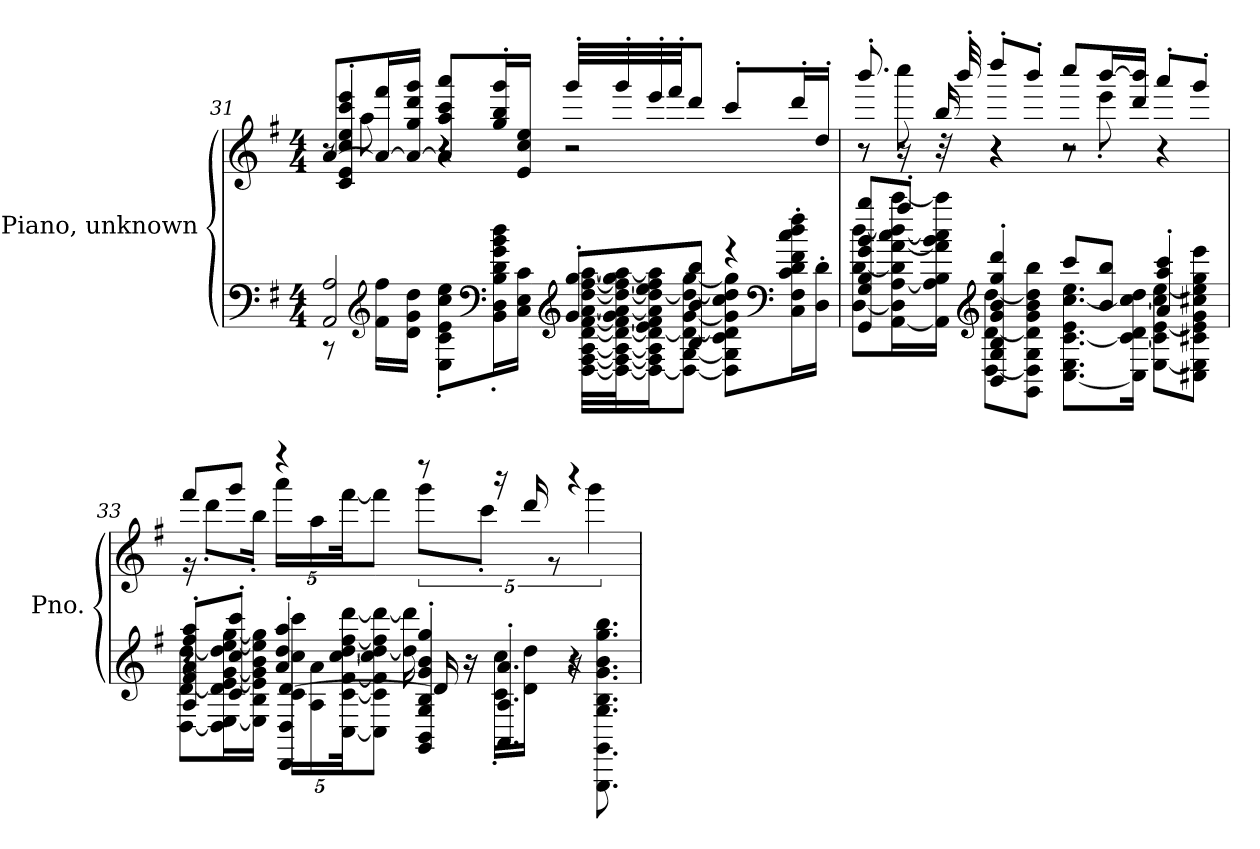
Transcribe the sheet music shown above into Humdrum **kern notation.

**kern	**kern
*part1	*part1
*staff2	*staff1
*I"Piano, unknown	*
*I'Pno.	*
!!LO:PB:g=z
*clefF4	*clefG2
*k[f#]	*k[f#]
*M4/4	*M4/4
=31	=31
*^	*^
*	*	*	*^
2AA/ 2A/	8r	[8a/L	8r	4c/' 4e/' 4cc/' 4ee/' 4ccc/' 4eee/'
*clefG2	*	*	*	*
.	16f#\ 16ff#\LL	16a/_ 16fff#/L	8aa\	.
.	16d\ 16g\ 16dd\JJ	16a/_ 16gg/ 16ddd/ 16ggg/JJ	.	.
.	8E\' 8c\' 8e\' 8cc\' 8ee\'L	8a/] 8aa/ 8ccc/ 8aaa/L	4r	4r
*clefF4	*	*	*	*
.	16BB\' 16D\' 16B\' 16d\' 16g\' 16b\' 16dd\'L	16gg/' 16bb/' 16ggg/'L	.	.
.	16C\ 16E\ 16c\JJ	16e/ 16cc/ 16ee/JJ	.	.
*clefG2	*	*	*	*
8g/' 8gg/'L	[32D\ [32F#\ [32A\ [32d\ [32f#\ [32a\ [32dd\ [32ff#\ [32aa\LLL	32ggg'/LLL	2r	2r
.	32D\_ 32F#\_ 32A\_ 32d\_ 32f#\_ 32g\ 32a\_ 32dd\_ 32ff#\_ 32gg\ 32aa\_J	32ggg'/	.	.
.	16D\_ 16F#\] 16A\] 16d\_ 16e\ 16f#\] 16a\] 16dd\_ 16ee\ 16ff#\] 16aa\]J	32eee'/	.	.
.	.	32fff#'/JJ	.	.
8B/ 8b/ 8bb/J	8D\_ [8G\ 8d\_ [8g\ 8dd\_ [8gg\J	8ddd/J	.	.
4r	8D\] 8G\] 8c\ 8d\] 8g\] 8cc\ 8dd\] 8gg\]L	8ccc'/L	.	.
*clefF4	*	*	*	*
.	16C\' 16F#\' 16c\' 16d\' 16f#\' 16cc\' 16dd\' 16ff#\'L	16ddd'/L	.	.
.	16D\' 16d\'JJ	16dd'/JJ	.	.
!!LO:LB:g=z	!!	!!
=32	=32	=32	=32	=32
8GG/ 8G/ 8B/ 8g/ 8b/ 8bb/L	[8D\ [8d\ [8dd\L	8.bbb'/	8r	8r
8aa'/J	[16AA\ 16D\] [16A\ 16d\] [16a\ [16cc\ 16dd\] [16ccc\L	.	8cccc\	16r
.	16AA\] 16A\] 16B\ 16a\] 16b\ 16cc\] 16ccc\]JJ	32r	.	16bb/
.	.	32bbb'/	.	.
*clefG2	*	*	*	*
4BB/' 4G/' 4B/' 4g/' 4b/' 4gg/' 4ddd/'	[8D\ [8d\ [8dd\L	8dddd'/L	4r	4r
.	8GG\ 8D\] 8G\ 8d\] 8g\ 8b\ 8dd\] 8bb\J	8bbb'/J	.	.
8ccc/L	[8.C\ 8.E\ [8.c\ 8.e\ [8.cc\ 8.ee\L	8cccc/L	8r	2r
8b/ 8bb/J	.	[16bbb/L	8eee'\	.
.	16C\] 16c\_ 16d\ 16cc\_ 16dd\Jk	16ddd/ 16bbb/]JJ	.	.
4a/' 4aa/' 4ccc/'	[8E\ 8c\] [8e\ 8cc\] [8ee\L	8aaa'/L	4r	.
.	8C#X\ 8E\] 8c#X\ 8e\] 8g\ 8cc#X\ 8ee\] 8gg\ 8eee\J	8ggg'/J	.	.
*	*	*	*v	*v
=33	=33	=33	=33
*	*^	*	*
8A/' 8f#/' 8a/' 8ff#/' 8aa/'L	[8D\ [8d\ [8dd\L	4r	8fff#/L	16r
.	.	.	.	8ddd'\L
8c/' 8cc/' 8ccc/'J	16D\] [16E\ 16d\] [16e\ [16g\ 16dd\] [16ee\ [16gg\L	.	8ggg/J	.
.	16E\] 16B\ 16e\] 16g\] 16b\ 16ee\] 16gg\]JJ	.	.	16bb'\Jk
*	*Xbrackettup	*	*	*Xbrackettup
4a/' 4dd/' 4aa/'	20c\ 20cc\ 20ccc\LL	4DD/ 4D/ [4d/	4r	20aaa\LL
.	20A\ 20a\	.	.	20aa\
.	[40C\ [40c\ [40f#\ [40cc\ [40dd\ [40ff#\ [40ddd\JK	.	.	[40fff#\JK
.	8C\] 8c\] 8f#\] 8cc\] 8dd\_ 8ff#\] 8ddd\_J	.	.	8fff#\J]
*	*	*	*	*brackettup
4GG/' 4BB/' 4G/' 4B/' 4g/' 4b/' 4gg/'	16dd\] 16ddd\]	16d/]	8r	10ggg\L
.	16r	16r	.	.
.	.	.	.	10ccc'\J
.	16c\' 16cc\'LL	4.AA/' 4.A/' 4.a/'	16r	.
.	16d\ 16dd\JJ	.	16ddd/	.
.	.	.	.	10r
4r	16r	.	4r	.
.	.	.	.	5ggg\
.	8.GGG\ 8.GG\ 8.G\ 8.B\ 8.g\ 8.b\ 8.gg\ 8.bb\	.	.	.
*v	*v	*v	*	*
*	*v	*v
=	=
*-	*-
